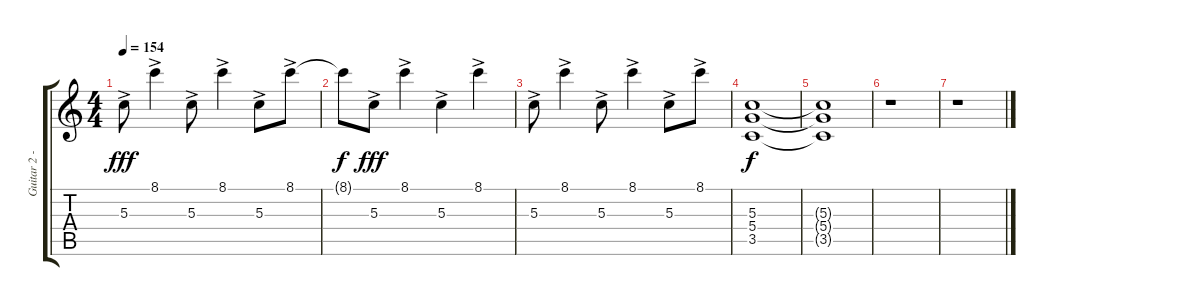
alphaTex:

\track ("Guitar 2 - Tom " "Guitar 2 -") {instrument distortionguitar}
\staff {score tabs}
\tuning (E4 B3 G3 D3 A2 E2) {hide}
\ts (4 4)
\tempo 154
\clef g2
\ks c
5.3{ac}.8{dy fff} 8.1{ac}.4 5.3{ac}.8 8.1{ac}.4 5.3{ac}.8 8.1{ac}.8 |
8.1{t}.8{dy f} 5.3{ac}.8{dy fff} 8.1{ac}.4 5.3{ac}.4 8.1{ac}.4 |
5.3{ac}.8 8.1{ac}.4 5.3{ac}.8 8.1{ac}.4 5.3{ac}.8 8.1{ac}.8 |
(5.3 5.4 3.5).1{dy f instrument distortionguitar} |
(5.3{t} 5.4{t} 3.5{t}).1 |
r.1 |
r.1
